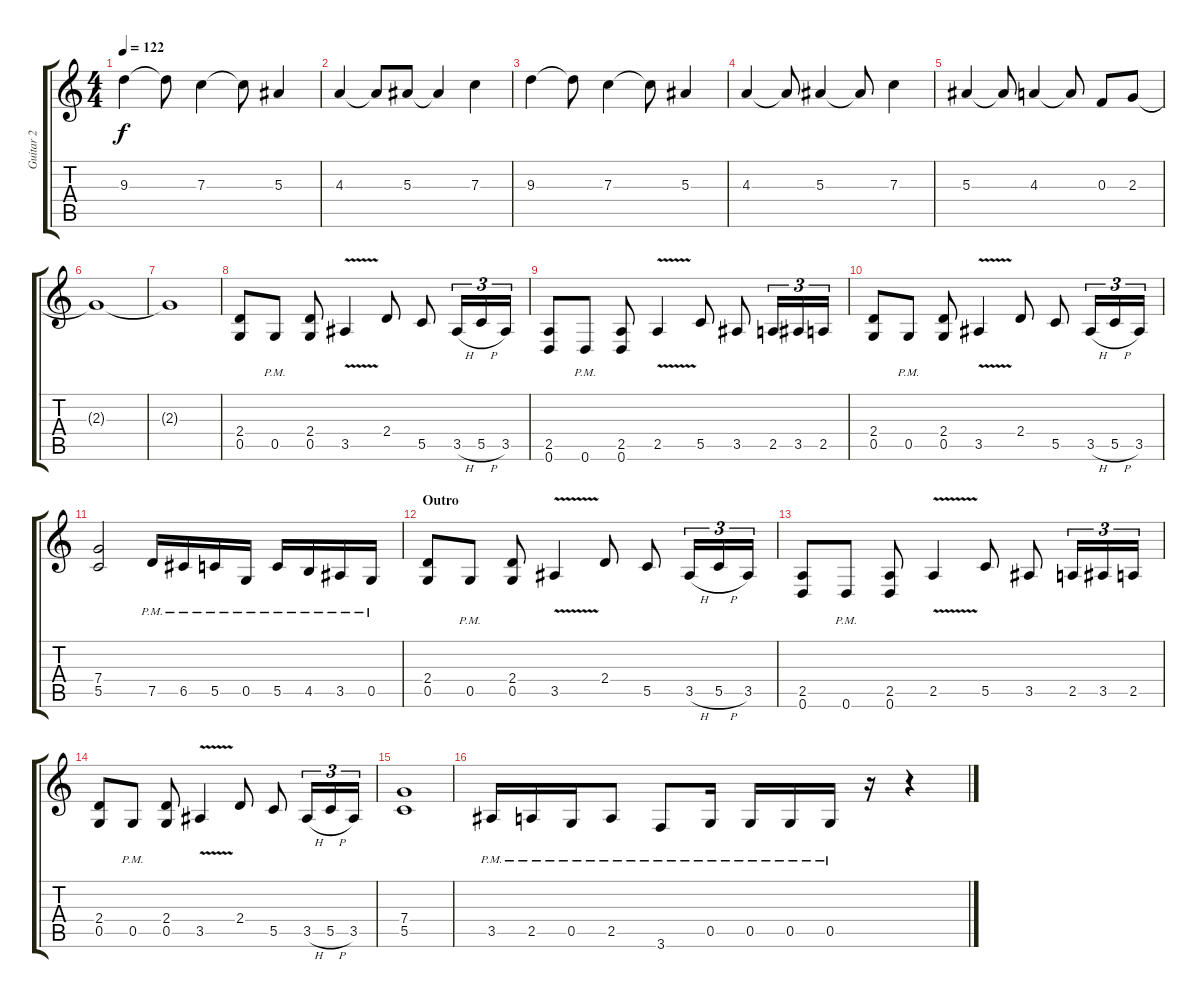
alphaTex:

\track ("Guitar 2" "Guitar 2") {instrument distortionguitar}
\staff {score tabs}
\tuning (D4 A3 F3 C3 G2 D2) {hide}
\ts (4 4)
\tempo 122
\clef g2
\ks c
9.3.4{dy f} 9.3{t}.8 7.3.4 7.3{t}.8 5.3.4 |
4.3.4 4.3{t}.8 5.3.8 5.3{t}.4 7.3.4 |
9.3.4 9.3{t}.8 7.3.4 7.3{t}.8 5.3.4 |
4.3.4 4.3{t}.8 5.3.4 5.3{t}.8 7.3.4 |
5.3.4 5.3{t}.8 4.3.4 4.3{t}.8 0.3.8 2.3.8 |
2.3{t}.1 |
2.3{t}.1 |
(2.4 0.5).8 0.5{pm}.8 (2.4 0.5).8 3.5{v}.4 2.4.8 5.5.8 3.5{h}.16{tu (3 2)} 5.5{h}.16{tu (3 2)} 3.5.16{tu (3 2)} |
(2.5 0.6).8 0.6{pm}.8 (2.5 0.6).8 2.5{v}.4 5.5.8 3.5.8 2.5.16{tu (3 2)} 3.5.16{tu (3 2)} 2.5.16{tu (3 2)} |
(2.4 0.5).8 0.5{pm}.8 (2.4 0.5).8 3.5{v}.4 2.4.8 5.5.8 3.5{h}.16{tu (3 2)} 5.5{h}.16{tu (3 2)} 3.5.16{tu (3 2)} |
(7.4 5.5).2 7.5{pm}.16 6.5{pm}.16 5.5{pm}.16 0.5{pm}.16 5.5{pm}.16 4.5{pm}.16 3.5{pm}.16 0.5{pm}.16 |
\section ("" "Outro")
(2.4 0.5).8 0.5{pm}.8 (2.4 0.5).8 3.5{v}.4 2.4.8 5.5.8 3.5{h}.16{tu (3 2)} 5.5{h}.16{tu (3 2)} 3.5.16{tu (3 2)} |
(2.5 0.6).8 0.6{pm}.8 (2.5 0.6).8 2.5{v}.4 5.5.8 3.5.8 2.5.16{tu (3 2)} 3.5.16{tu (3 2)} 2.5.16{tu (3 2)} |
(2.4 0.5).8 0.5{pm}.8 (2.4 0.5).8 3.5{v}.4 2.4.8 5.5.8 3.5{h}.16{tu (3 2)} 5.5{h}.16{tu (3 2)} 3.5.16{tu (3 2)} |
(7.4 5.5).1 |
3.5{pm}.16 2.5{pm}.16 0.5{pm}.16 2.5{pm}.8 3.6{pm}.8 0.5{pm}.16 0.5{pm}.16 0.5{pm}.16 0.5{pm}.16 r.16 r.4
